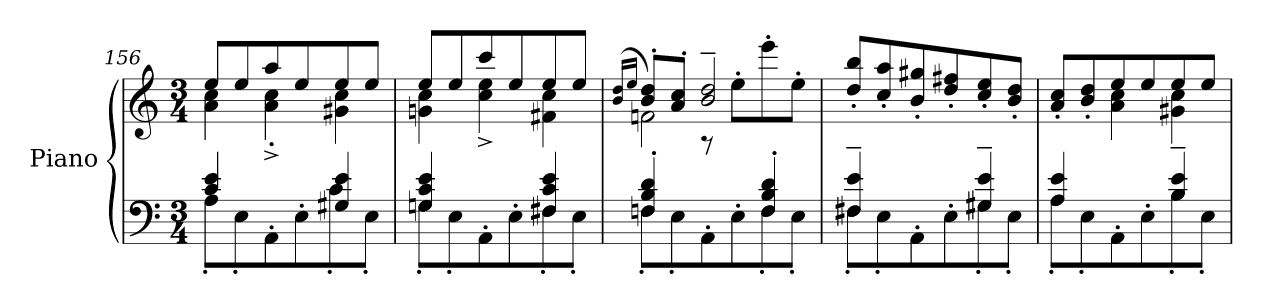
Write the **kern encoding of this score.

**kern	**kern
*part1	*part1
*staff2	*staff1
*I"Piano	*
*I'Pno.	*
!!LO:PB:g=z
*clefF4	*clefG2
*k[]	*k[]
*M3/4	*M3/4
=156	=156
*^	*^
4c/ 4e/	8A'\L	8ee/L	4a\ 4cc\
.	8E'\	8ee/	.
4ryy	8AA'\	8aa/	4a\'^ 4cc\'^
.	8E'\	8ee/	.
4G#X/ 4e/	8c'\	8ee/	4g#X\ 4cc\
.	8E'\J	8ee/J	.
=157	=157	=157	=157
4G/ 4c/ 4e/	8Gn'\L	8ee/L	4gn\ 4cc\
.	8E'\	8ee/	.
4ryy	8AA'\	8ccc/	4cc\^ 4ee\^
.	8E'\	8ee/	.
4F#X/ 4c/ 4e/	8F#'\	8ee/	4f#X\ 4cc\
.	8E'\J	8ee/J	.
=158	=158	=158	=158
*	*	*	*^
.	.	.	.	(>16qb/ 16qdd/LL
.	.	.	.	16qee/JJ
4F/' 4B/' 4d/'	8Fn'\L	4rddyy	2fn\	8b/' 8dd/'L)
.	8E'\	.	.	8a/' 8cc/'J
4ryy	8AA'\	8rA	.	2b/~ 2dd/~
.	8E'\	8ee'\L	.	.
4F/' 4B/' 4d/'	8F'\	8eee'\	4ryy	.
.	8E'\J	8ee'\J	.	.
*	*	*v	*v	*v
=159	=159	=159
4F#X/~ 4e/~	8F#'\L	8dd/' 8bb/'L
.	8E'\	8cc/' 8aa/'
4ryy	8AA'\	8b/' 8gg#X/'
.	8E'\	8dd/' 8ff#X/'
4G#X/~ 4e/~	8G#'\	8cc/' 8ee/'
.	8E'\J	8b/' 8dd/'J
!!LO:LB:g=z
=160	=160	=160
*	*	*^
4A/ 4e/	8A'\L	8a/' 8cc/'L	4ryy
.	8E'\	8b/' 8dd/'	.
4ryy	8AA'\	8ee/	4a\ 4cc\
.	8E'\	8ee/	.
4B/~ 4e/~	8B'\	8ee/	4g#X\ 4cc\
.	8E'\J	8ee/J	.
*v	*v	*	*
*	*v	*v
=	=
*-	*-
